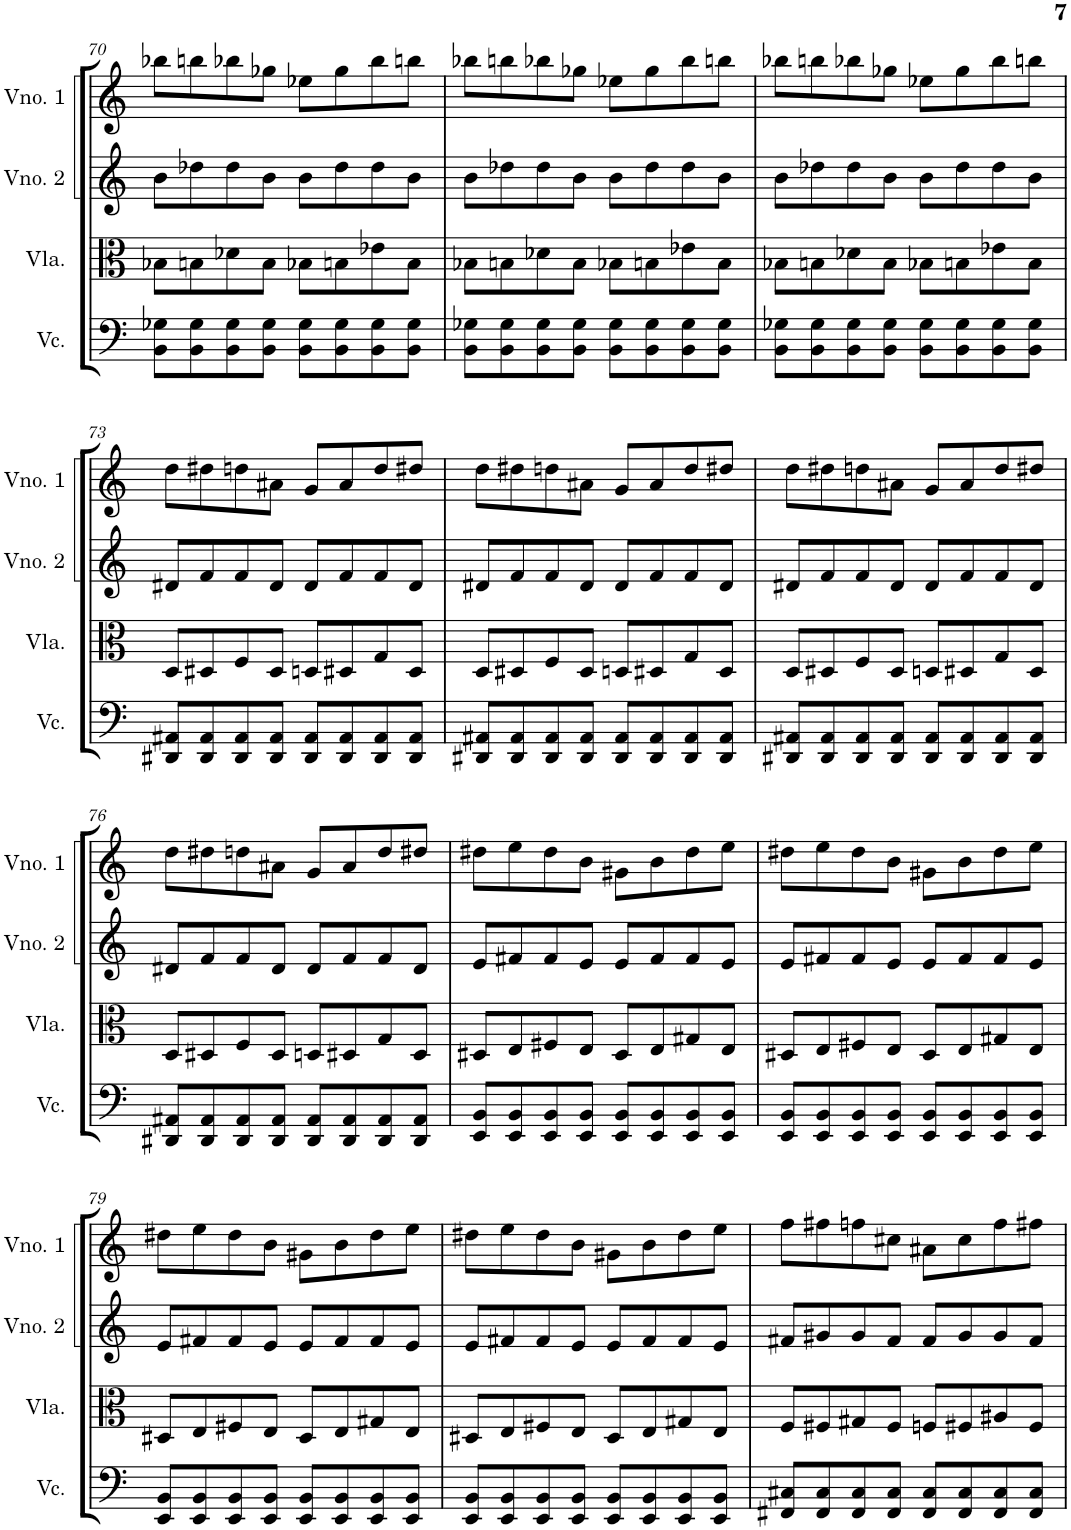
**kern	**kern	**kern	**kern
*part4	*part3	*part2	*part1
*staff4	*staff3	*staff2	*staff1
*I"Violoncelo	*I"Viola	*I"Violino 2	*I"Violino 1
*I'Vc.	*I'Vla.	*I'Vno. 2	*I'Vno. 1
!!LO:PB:g=z
*clefF4	*clefC3	*clefG2	*clefG2
*k[]	*k[]	*k[]	*k[]
*M4/4	*M4/4	*M4/4	*M4/4
=70	=70	=70	=70
8BB\ 8G-X\L	8B-X\L	8b\L	8bb-X\L
8BB\ 8G-\	8Bn\	8dd-X\	8bbn\
8BB\ 8G-\	8d-X\	8dd-\	8bb-X\
8BB\ 8G-\J	8B\J	8b\J	8gg-X\J
8BB\ 8G-\L	8B-X\L	8b\L	8ee-X\L
8BB\ 8G-\	8Bn\	8dd-\	8gg-\
8BB\ 8G-\	8e-X\	8dd-\	8bb-\
8BB\ 8G-\J	8B\J	8b\J	8bbn\J
=71	=71	=71	=71
8BB\ 8G-X\L	8B-X\L	8b\L	8bb-X\L
8BB\ 8G-\	8Bn\	8dd-X\	8bbn\
8BB\ 8G-\	8d-X\	8dd-\	8bb-X\
8BB\ 8G-\J	8B\J	8b\J	8gg-X\J
8BB\ 8G-\L	8B-X\L	8b\L	8ee-X\L
8BB\ 8G-\	8Bn\	8dd-\	8gg-\
8BB\ 8G-\	8e-X\	8dd-\	8bb-\
8BB\ 8G-\J	8B\J	8b\J	8bbn\J
=72	=72	=72	=72
8BB\ 8G-X\L	8B-X\L	8b\L	8bb-X\L
8BB\ 8G-\	8Bn\	8dd-X\	8bbn\
8BB\ 8G-\	8d-X\	8dd-\	8bb-X\
8BB\ 8G-\J	8B\J	8b\J	8gg-X\J
8BB\ 8G-\L	8B-X\L	8b\L	8ee-X\L
8BB\ 8G-\	8Bn\	8dd-\	8gg-\
8BB\ 8G-\	8e-X\	8dd-\	8bb-\
8BB\ 8G-\J	8B\J	8b\J	8bbn\J
!!LO:LB:g=z
=73	=73	=73	=73
8DD#X/ 8AA#X/L	8D/L	8d#X/L	8dd\L
8DD#/ 8AA#/	8D#X/	8f/	8dd#X\
8DD#/ 8AA#/	8F/	8f/	8ddn\
8DD#/ 8AA#/J	8D#/J	8d#/J	8a#X\J
8DD#/ 8AA#/L	8Dn/L	8d#/L	8g/L
8DD#/ 8AA#/	8D#X/	8f/	8a#/
8DD#/ 8AA#/	8G/	8f/	8dd/
8DD#/ 8AA#/J	8D#/J	8d#/J	8dd#X/J
=74	=74	=74	=74
8DD#X/ 8AA#X/L	8D/L	8d#X/L	8dd\L
8DD#/ 8AA#/	8D#X/	8f/	8dd#X\
8DD#/ 8AA#/	8F/	8f/	8ddn\
8DD#/ 8AA#/J	8D#/J	8d#/J	8a#X\J
8DD#/ 8AA#/L	8Dn/L	8d#/L	8g/L
8DD#/ 8AA#/	8D#X/	8f/	8a#/
8DD#/ 8AA#/	8G/	8f/	8dd/
8DD#/ 8AA#/J	8D#/J	8d#/J	8dd#X/J
=75	=75	=75	=75
8DD#X/ 8AA#X/L	8D/L	8d#X/L	8dd\L
8DD#/ 8AA#/	8D#X/	8f/	8dd#X\
8DD#/ 8AA#/	8F/	8f/	8ddn\
8DD#/ 8AA#/J	8D#/J	8d#/J	8a#X\J
8DD#/ 8AA#/L	8Dn/L	8d#/L	8g/L
8DD#/ 8AA#/	8D#X/	8f/	8a#/
8DD#/ 8AA#/	8G/	8f/	8dd/
8DD#/ 8AA#/J	8D#/J	8d#/J	8dd#X/J
!!LO:LB:g=z
=76	=76	=76	=76
8DD#X/ 8AA#X/L	8D/L	8d#X/L	8dd\L
8DD#/ 8AA#/	8D#X/	8f/	8dd#X\
8DD#/ 8AA#/	8F/	8f/	8ddn\
8DD#/ 8AA#/J	8D#/J	8d#/J	8a#X\J
8DD#/ 8AA#/L	8Dn/L	8d#/L	8g/L
8DD#/ 8AA#/	8D#X/	8f/	8a#/
8DD#/ 8AA#/	8G/	8f/	8dd/
8DD#/ 8AA#/J	8D#/J	8d#/J	8dd#X/J
=77	=77	=77	=77
8EE/ 8BB/L	8D#X/L	8e/L	8dd#X\L
8EE/ 8BB/	8E/	8f#X/	8ee\
8EE/ 8BB/	8F#X/	8f#/	8dd#\
8EE/ 8BB/J	8E/J	8e/J	8b\J
8EE/ 8BB/L	8D#/L	8e/L	8g#X\L
8EE/ 8BB/	8E/	8f#/	8b\
8EE/ 8BB/	8G#X/	8f#/	8dd#\
8EE/ 8BB/J	8E/J	8e/J	8ee\J
=78	=78	=78	=78
8EE/ 8BB/L	8D#X/L	8e/L	8dd#X\L
8EE/ 8BB/	8E/	8f#X/	8ee\
8EE/ 8BB/	8F#X/	8f#/	8dd#\
8EE/ 8BB/J	8E/J	8e/J	8b\J
8EE/ 8BB/L	8D#/L	8e/L	8g#X\L
8EE/ 8BB/	8E/	8f#/	8b\
8EE/ 8BB/	8G#X/	8f#/	8dd#\
8EE/ 8BB/J	8E/J	8e/J	8ee\J
!!LO:LB:g=z
=79	=79	=79	=79
8EE/ 8BB/L	8D#X/L	8e/L	8dd#X\L
8EE/ 8BB/	8E/	8f#X/	8ee\
8EE/ 8BB/	8F#X/	8f#/	8dd#\
8EE/ 8BB/J	8E/J	8e/J	8b\J
8EE/ 8BB/L	8D#/L	8e/L	8g#X\L
8EE/ 8BB/	8E/	8f#/	8b\
8EE/ 8BB/	8G#X/	8f#/	8dd#\
8EE/ 8BB/J	8E/J	8e/J	8ee\J
=80	=80	=80	=80
8EE/ 8BB/L	8D#X/L	8e/L	8dd#X\L
8EE/ 8BB/	8E/	8f#X/	8ee\
8EE/ 8BB/	8F#X/	8f#/	8dd#\
8EE/ 8BB/J	8E/J	8e/J	8b\J
8EE/ 8BB/L	8D#/L	8e/L	8g#X\L
8EE/ 8BB/	8E/	8f#/	8b\
8EE/ 8BB/	8G#X/	8f#/	8dd#\
8EE/ 8BB/J	8E/J	8e/J	8ee\J
=81	=81	=81	=81
8FF#X/ 8C#X/L	8F/L	8f#X/L	8ff\L
8FF#/ 8C#/	8F#X/	8g#X/	8ff#X\
8FF#/ 8C#/	8G#X/	8g#/	8ffn\
8FF#/ 8C#/J	8F#/J	8f#/J	8cc#X\J
8FF#/ 8C#/L	8Fn/L	8f#/L	8a#X\L
8FF#/ 8C#/	8F#X/	8g#/	8cc#\
8FF#/ 8C#/	8A#X/	8g#/	8ff\
8FF#/ 8C#/J	8F#/J	8f#/J	8ff#X\J
=	=	=	=
*-	*-	*-	*-
